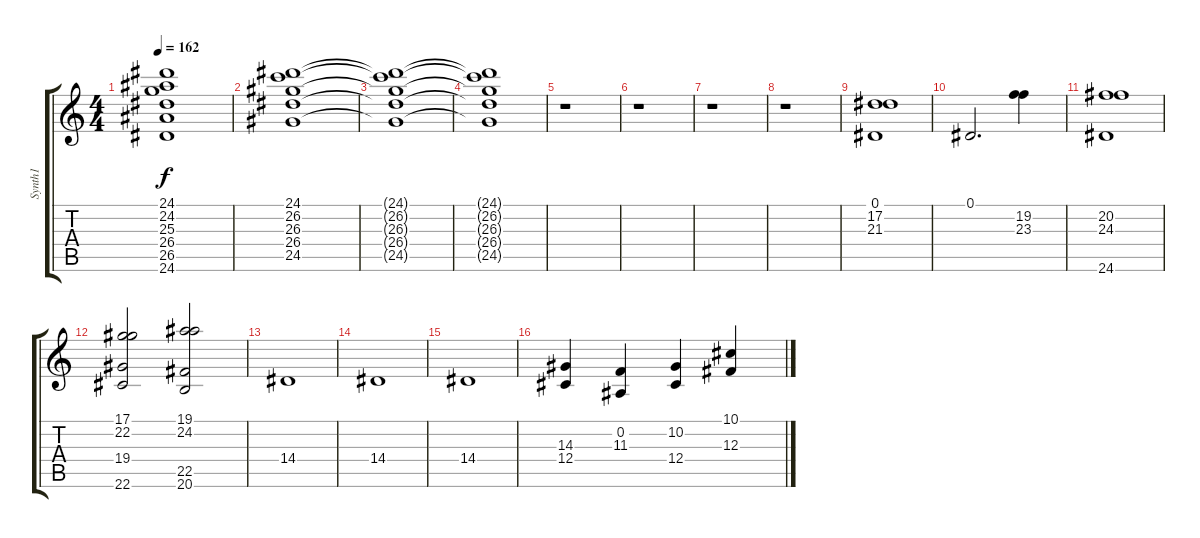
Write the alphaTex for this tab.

\track ("Synth1" "Synth1") {instrument stringensemble1}
\staff {score tabs}
\tuning (Eb4 Bb3 Gb3 Db3 Ab2 Eb2) {hide}
\ts (4 4)
\tempo 162
\clef g2
\ks c
(24.1 24.2 25.3 26.4 26.5 24.6).1{dy f} |
(24.1 26.2 26.3 26.4 24.5).1 |
(24.1{t} 26.2{t} 26.3{t} 26.4{t} 24.5{t}).1 |
(24.1{t} 26.2{t} 26.3{t} 26.4{t} 24.5{t}).1 |
r.1 |
r.1 |
r.1 |
r.1 |
(0.1 17.2 21.3).1 |
0.1.2{d} (19.2 23.3).4 |
(20.2 24.3 24.6).1 |
(17.1 22.2 19.4 22.6).2 (19.1 24.2 22.5 20.6).2 |
14.4.1 |
14.4.1 |
14.4.1 |
(14.3 12.4).4 (0.2 11.3).4 (10.2 12.4).4 (10.1 12.3).4
